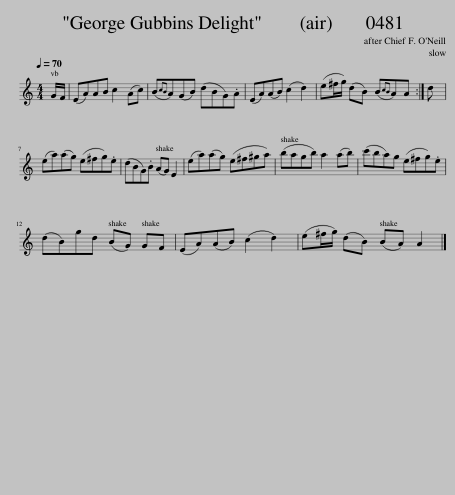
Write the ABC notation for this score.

X:1
L:1/8
Q:1/4=70
M:4/4
I:linebreak $
K:C
V:1 treble
V:1
 G/F/ | (EA)AB c2 (Ac) | (B{cB}A)(GB) (dBG).A | (EA)(AB) (c2 d2) | (e^f/g/) (dB) (B{cB}A)A :| %5
 d |$ (ea)(ag) (e^fg).e | (dBG).B (AG) E2 | (ea)(ag) (e^f^ga) | (bagb) a2 (ab) | %10
 (c'ba)g (e^fg).e |$ (dB)gd (BG) GF | (EA)(AB) (c2 d2) | (e^f/g/) (dB) (BA) A2 |] %14
